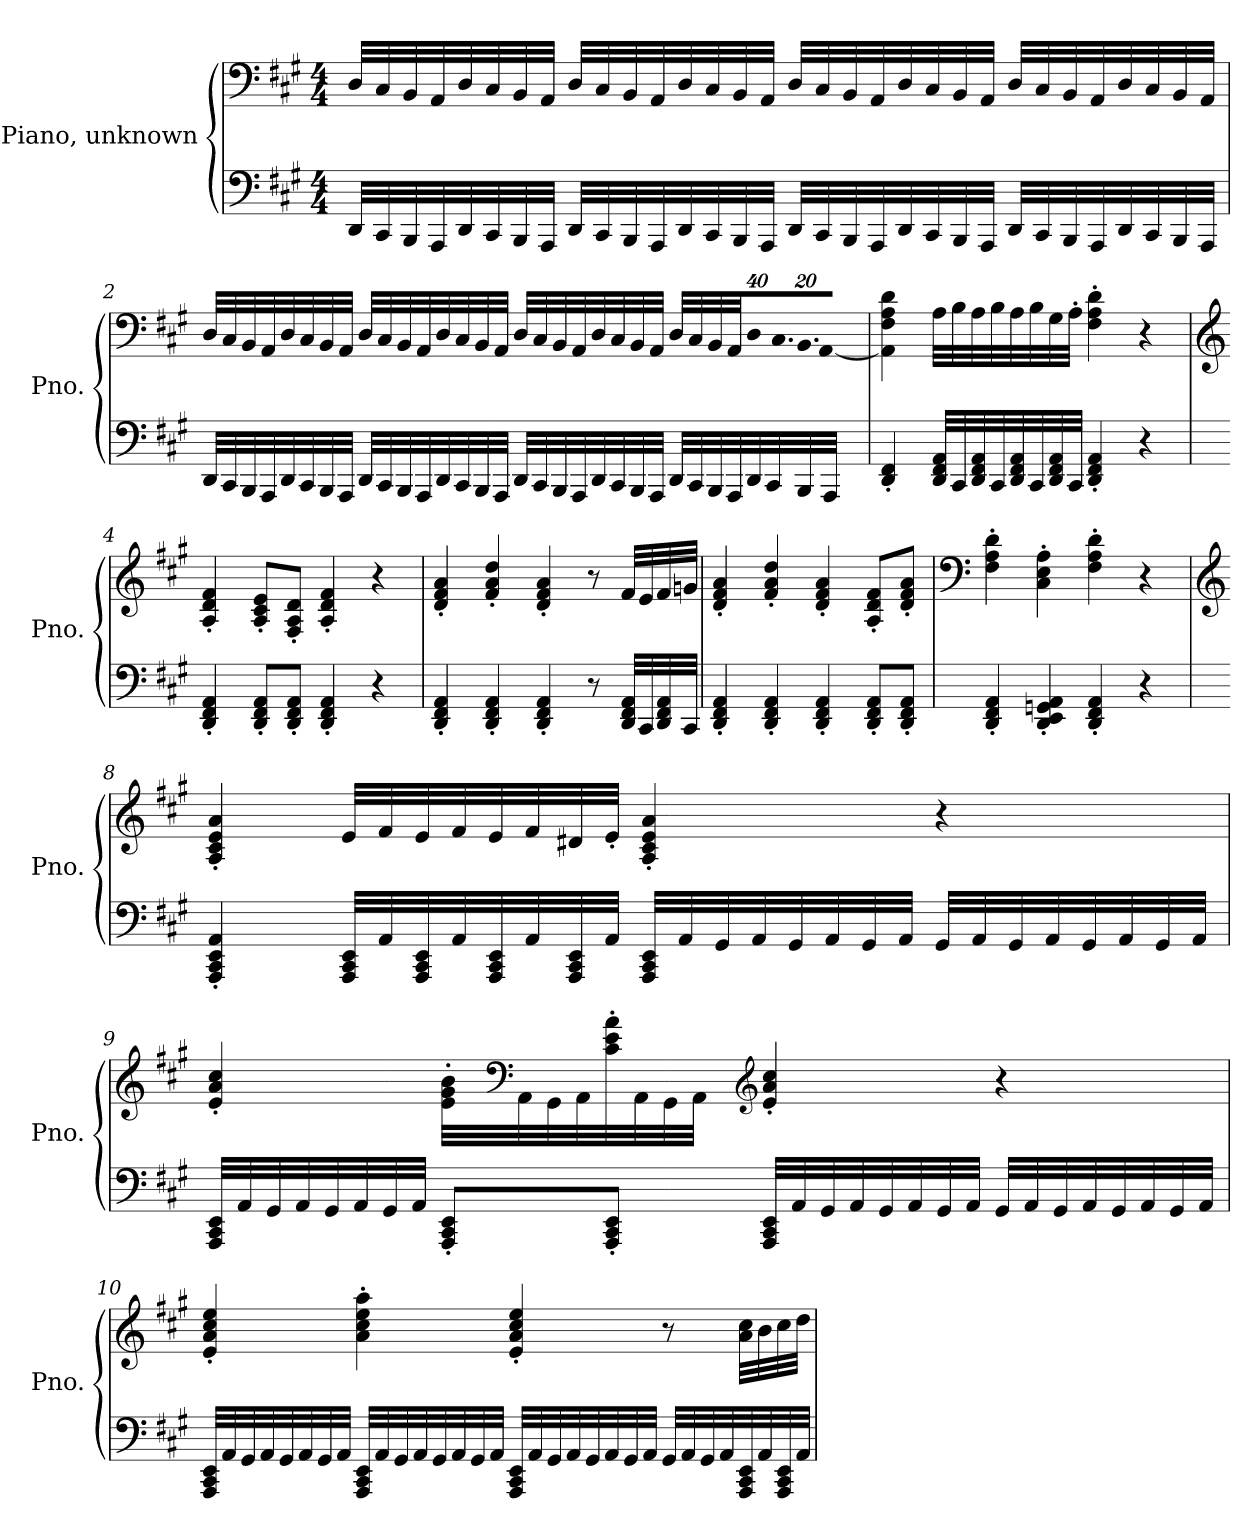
**kern	**kern
*part1	*part1
*staff2	*staff1
*I"Piano, unknown	*
*I'Pno.	*
*clefF4	*clefF4
*k[f#c#g#]	*k[f#c#g#]
*M4/4	*M4/4
*MM120	*MM120
=1	=1
32DD/LLL	32D/LLL
32CC#/	32C#/
32BBB/	32BB/
32AAA/	32AA/
32DD/	32D/
32CC#/	32C#/
32BBB/	32BB/
32AAA/JJJ	32AA/JJJ
32DD/LLL	32D/LLL
32CC#/	32C#/
32BBB/	32BB/
32AAA/	32AA/
32DD/	32D/
32CC#/	32C#/
32BBB/	32BB/
32AAA/JJJ	32AA/JJJ
32DD/LLL	32D/LLL
32CC#/	32C#/
32BBB/	32BB/
32AAA/	32AA/
32DD/	32D/
32CC#/	32C#/
32BBB/	32BB/
32AAA/JJJ	32AA/JJJ
32DD/LLL	32D/LLL
32CC#/	32C#/
32BBB/	32BB/
32AAA/	32AA/
32DD/	32D/
32CC#/	32C#/
32BBB/	32BB/
32AAA/JJJ	32AA/JJJ
!!LO:LB:g=z
=2	=2
32DD/LLL	32D/LLL
32CC#/	32C#/
32BBB/	32BB/
32AAA/	32AA/
32DD/	32D/
32CC#/	32C#/
32BBB/	32BB/
32AAA/JJJ	32AA/JJJ
32DD/LLL	32D/LLL
32CC#/	32C#/
32BBB/	32BB/
32AAA/	32AA/
32DD/	32D/
32CC#/	32C#/
32BBB/	32BB/
32AAA/JJJ	32AA/JJJ
32DD/LLL	32D/LLL
32CC#/	32C#/
32BBB/	32BB/
32AAA/	32AA/
32DD/	32D/
32CC#/	32C#/
32BBB/	32BB/
32AAA/JJJ	32AA/JJJ
32DD/LLL	32D/LLL
32CC#/	32C#/
32BBB/	32BB/
32AAA/	32AA/
*	*Xbrackettup
!	!LO:N:vis=32
32DD/	640%23D/
32CC#/	.
!	!LO:N:vis=64.
.	640%17C#/L
!	!LO:N:vis=64.
32BBB/	640%17BB/J
!	!LO:N:vis=32
.	[640%23AA/JJJ
32AAA/JJJ	.
!!LO:LB:g=z
=3	=3
4DD/' 4FF#/'	4AA\] 4F#\ 4A\ 4d\
32DD/ 32FF#/ 32AA/LLL	32A\LLL
32CC#/	32B\
32DD/ 32FF#/ 32AA/	32A\
32CC#/	32B\
32DD/ 32FF#/ 32AA/	32A\
32CC#/	32B\
32DD/ 32FF#/ 32AA/	32G#\
32CC#/JJJ	32A'\JJJ
4DD/' 4FF#/' 4AA/'	4F#\' 4A\' 4d\'
4r	4r
=4	=4
*	*clefG2
4DD/' 4FF#/' 4AA/'	4A/' 4d/' 4f#/'
8DD/' 8FF#/' 8AA/'L	8A/' 8c#/' 8e/'L
8DD/' 8FF#/' 8AA/'J	8F#/' 8A/' 8d/'J
4DD/' 4FF#/' 4AA/'	4A/' 4d/' 4f#/'
4r	4r
=5	=5
4DD/' 4FF#/' 4AA/'	4d/' 4f#/' 4a/'
4DD/' 4FF#/' 4AA/'	4f#/' 4a/' 4dd/'
4DD/' 4FF#/' 4AA/'	4d/' 4f#/' 4a/'
8r	8r
32DD/ 32FF#/ 32AA/LLL	32f#/LLL
32CC#/	32e/
32DD/ 32FF#/ 32AA/	32f#/
32CC#/JJJ	32gn/JJJ
=6	=6
4DD/' 4FF#/' 4AA/'	4d/' 4f#/' 4a/'
4DD/' 4FF#/' 4AA/'	4f#/' 4a/' 4dd/'
4DD/' 4FF#/' 4AA/'	4d/' 4f#/' 4a/'
8DD/' 8FF#/' 8AA/'L	8A/' 8d/' 8f#/'L
8DD/' 8FF#/' 8AA/'J	8d/' 8f#/' 8a/'J
!!LO:LB:g=z
=7	=7
*	*clefF4
4DD/' 4FF#/' 4AA/'	4F#\' 4A\' 4d\'
4DD/' 4EE/' 4GGn/' 4AA/'	4C#\' 4E\' 4A\'
4DD/' 4FF#/' 4AA/'	4F#\' 4A\' 4d\'
4r	4r
=8	=8
*	*clefG2
4AAA/' 4CC#/' 4EE/' 4AA/'	4A/' 4c#/' 4e/' 4a/'
32AAA/ 32CC#/ 32EE/LLL	32e/LLL
32AA/	32f#/
32AAA/ 32CC#/ 32EE/	32e/
32AA/	32f#/
32AAA/ 32CC#/ 32EE/	32e/
32AA/	32f#/
32AAA/ 32CC#/ 32EE/	32d#X/
32AA/JJJ	32e'/JJJ
32AAA/ 32CC#/ 32EE/LLL	4A/' 4c#/' 4e/' 4a/'
32AA/	.
32GG#/	.
32AA/	.
32GG#/	.
32AA/	.
32GG#/	.
32AA/JJJ	.
32GG#/LLL	4r
32AA/	.
32GG#/	.
32AA/	.
32GG#/	.
32AA/	.
32GG#/	.
32AA/JJJ	.
!!LO:LB:g=z
=9	=9
32AAA/ 32CC#/ 32EE/LLL	4e/' 4a/' 4cc#/'
32AA/	.
32GG#/	.
32AA/	.
32GG#/	.
32AA/	.
32GG#/	.
32AA/JJJ	.
8AAA/' 8CC#/' 8EE/'L	32e\' 32g#\' 32b\'LLL
*	*clefF4
.	32AA\
.	32GG#\
.	32AA\
8AAA/' 8CC#/' 8EE/'J	32c#\' 32e\' 32a\'
.	32AA\
.	32GG#\
.	32AA\JJJ
*	*clefG2
32AAA/ 32CC#/ 32EE/LLL	4e/' 4a/' 4cc#/'
32AA/	.
32GG#/	.
32AA/	.
32GG#/	.
32AA/	.
32GG#/	.
32AA/JJJ	.
32GG#/LLL	4r
32AA/	.
32GG#/	.
32AA/	.
32GG#/	.
32AA/	.
32GG#/	.
32AA/JJJ	.
!!LO:LB:g=z
=10	=10
32AAA/ 32CC#/ 32EE/LLL	4e/' 4a/' 4cc#/' 4ee/'
32AA/	.
32GG#/	.
32AA/	.
32GG#/	.
32AA/	.
32GG#/	.
32AA/JJJ	.
32AAA/ 32CC#/ 32EE/LLL	4a\' 4cc#\' 4ee\' 4aa\'
32AA/	.
32GG#/	.
32AA/	.
32GG#/	.
32AA/	.
32GG#/	.
32AA/JJJ	.
32AAA/ 32CC#/ 32EE/LLL	4e/' 4a/' 4cc#/' 4ee/'
32AA/	.
32GG#/	.
32AA/	.
32GG#/	.
32AA/	.
32GG#/	.
32AA/JJJ	.
32GG#/LLL	8r
32AA/	.
32GG#/	.
32AA/	.
32AAA/ 32CC#/ 32EE/	32a\ 32cc#\LLL
32AA/	32b\
32AAA/ 32CC#/ 32EE/	32cc#\
32AA/JJJ	32dd\JJJ
=	=
*-	*-
